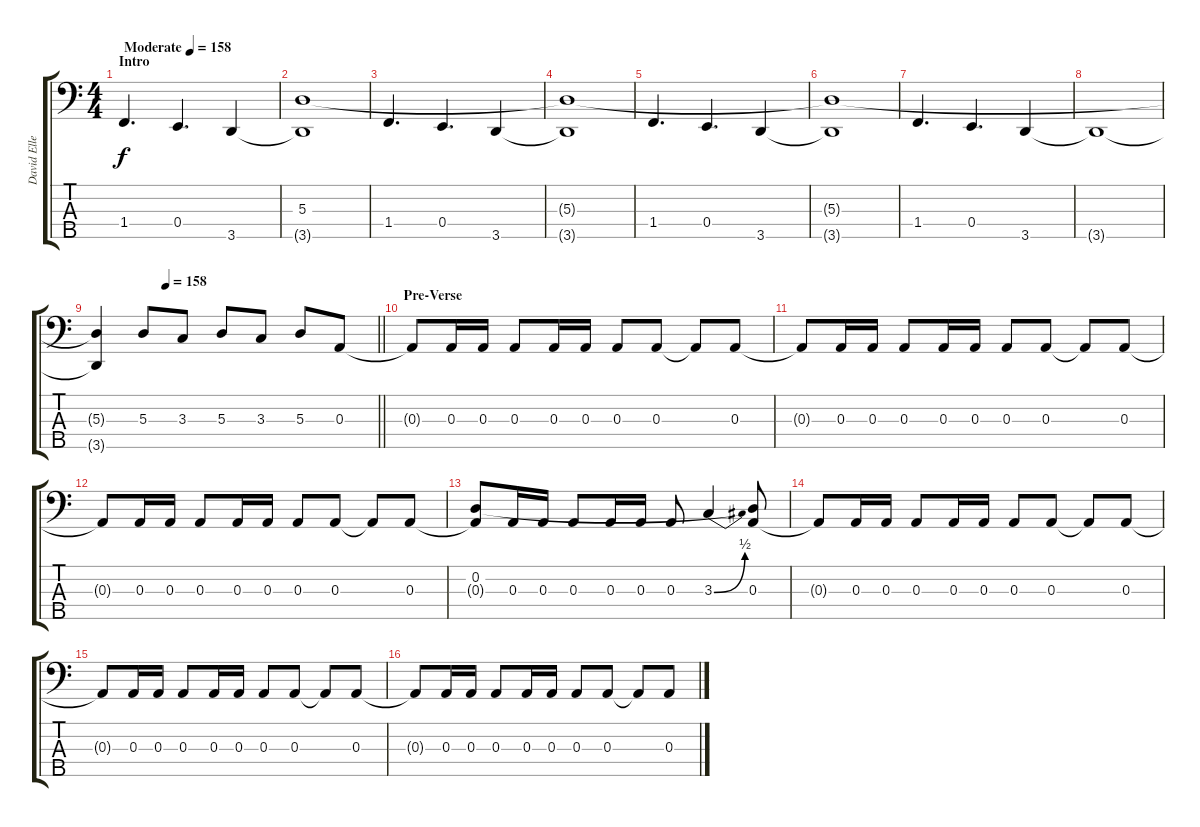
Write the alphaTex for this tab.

\track ("David Ellefson" "David Elle") {instrument electricbasspick}
\staff {score tabs}
\tuning (G2 D2 A1 E1 B0) {hide}
\ts (4 4)
\section ("" "Intro")
\tempo (158 "Moderate")
\tempo 130
\tempo (158 "Moderate")
\clef f4
\ks c
1.4.4{d dy f instrument electricbasspick} 0.4.4{d} 3.5.4 |
(5.3 3.5{t}).1 |
1.4.4{d} 0.4.4{d} 3.5.4 |
(5.3{t} 3.5{t}).1 |
1.4.4{d} 0.4.4{d} 3.5.4 |
(5.3{t} 3.5{t}).1 |
1.4.4{d} 0.4.4{d} 3.5.4 |
3.5{t}.1 |
\tempo (158 0.25)
\barLineRight lightlight
(5.3{t} 3.5{t}).4 5.3.8 3.3.8 5.3.8 3.3.8 5.3.8 0.3.8 |
\section ("" "Pre-Verse")
0.3{t}.8 0.3.16 0.3.16 0.3.8 0.3.16 0.3.16 0.3.8 0.3.8 0.3{t}.8 0.3.8 |
0.3{t}.8 0.3.16 0.3.16 0.3.8 0.3.16 0.3.16 0.3.8 0.3.8 0.3{t}.8 0.3.8 |
0.3{t}.8 0.3.16 0.3.16 0.3.8 0.3.16 0.3.16 0.3.8 0.3.8 0.3{t}.8 0.3.8 |
(0.2 0.3{t}).8 0.3.16 0.3.16 0.3.8 0.3.16 0.3.16 0.3.8 3.3{be (bend 0 0 60 2)}.4 (0.2{t} 0.3).8 |
0.3{t}.8 0.3.16 0.3.16 0.3.8 0.3.16 0.3.16 0.3.8 0.3.8 0.3{t}.8 0.3.8 |
0.3{t}.8 0.3.16 0.3.16 0.3.8 0.3.16 0.3.16 0.3.8 0.3.8 0.3{t}.8 0.3.8 |
0.3{t}.8 0.3.16 0.3.16 0.3.8 0.3.16 0.3.16 0.3.8 0.3.8 0.3{t}.8 0.3.8
